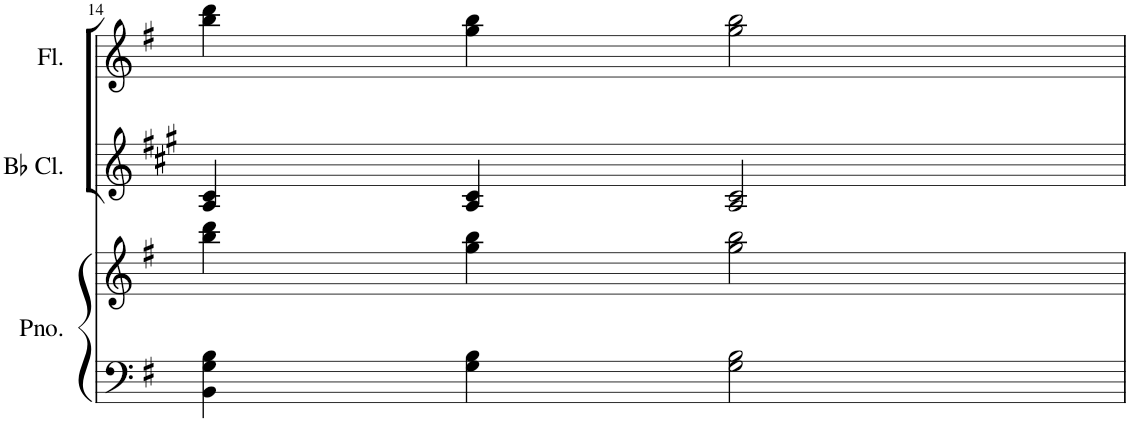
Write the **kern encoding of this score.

**kern	**kern	**kern	**kern
*part3	*part3	*part2	*part1
*staff4	*staff3	*staff2	*staff1
*I"Piano	*	*I"Bb Clarinet	*I"Flute
*I'Pno.	*	*I'Bb Cl.	*I'Fl.
!!LO:PB:g=z
*clefG2	*clefG2	*clefG2	*clefG2
*	*	*Trd1c2	*
*k[f#]	*k[f#]	*k[f#c#g#]	*k[f#]
*M4/4	*M4/4	*M4/4	*M4/4
=14	=14	=14	=14
4BB\ 4G\ 4B\	4bb\ 4ddd\	4A/ 4c#/	4bb\ 4ddd\
4G\ 4B\	4gg\ 4bb\	4A/ 4c#/	4gg\ 4bb\
2G\ 2B\	2gg\ 2bb\	2A/ 2c#/	2gg\ 2bb\
=	=	=	=
*-	*-	*-	*-
